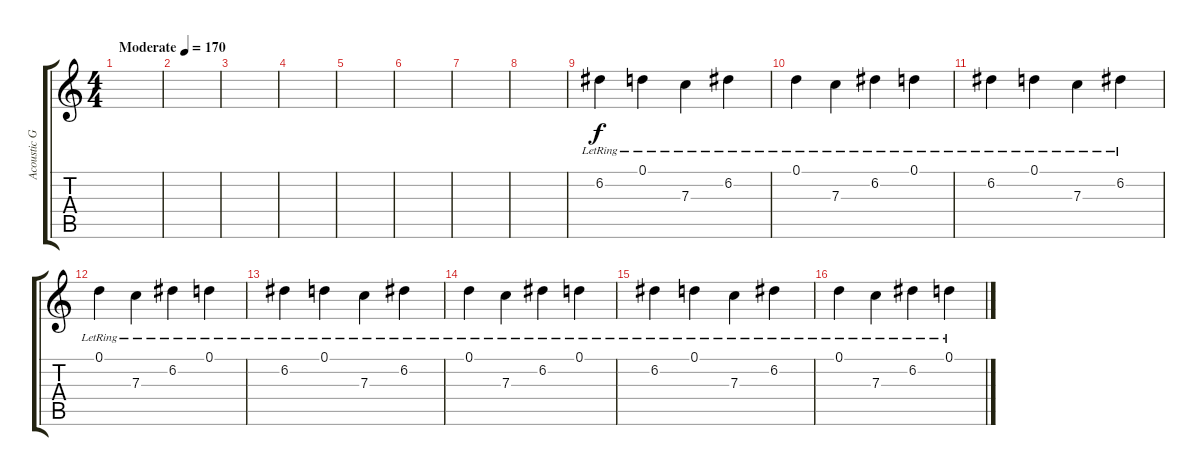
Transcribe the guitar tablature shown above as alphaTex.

\track ("Acoustic Guitar (Left)" "Acoustic G") {instrument acousticguitarsteel}
\staff {score tabs}
\tuning (D4 A3 F3 C3 G2 C2) {hide}
\ts (4 4)
\tempo (170 "Moderate")
\clef g2
\ks c
|
|
|
|
|
|
|
|
6.2{lr}.4 0.1{lr}.4 7.3{lr}.4 6.2{lr}.4 |
0.1{lr}.4 7.3{lr}.4 6.2{lr}.4 0.1{lr}.4 |
6.2{lr}.4 0.1{lr}.4 7.3{lr}.4 6.2{lr}.4 |
0.1{lr}.4 7.3{lr}.4 6.2{lr}.4 0.1{lr}.4 |
6.2{lr}.4 0.1{lr}.4 7.3{lr}.4 6.2{lr}.4 |
0.1{lr}.4 7.3{lr}.4 6.2{lr}.4 0.1{lr}.4 |
6.2{lr}.4 0.1{lr}.4 7.3{lr}.4 6.2{lr}.4 |
0.1{lr}.4 7.3{lr}.4 6.2{lr}.4 0.1{lr}.4
